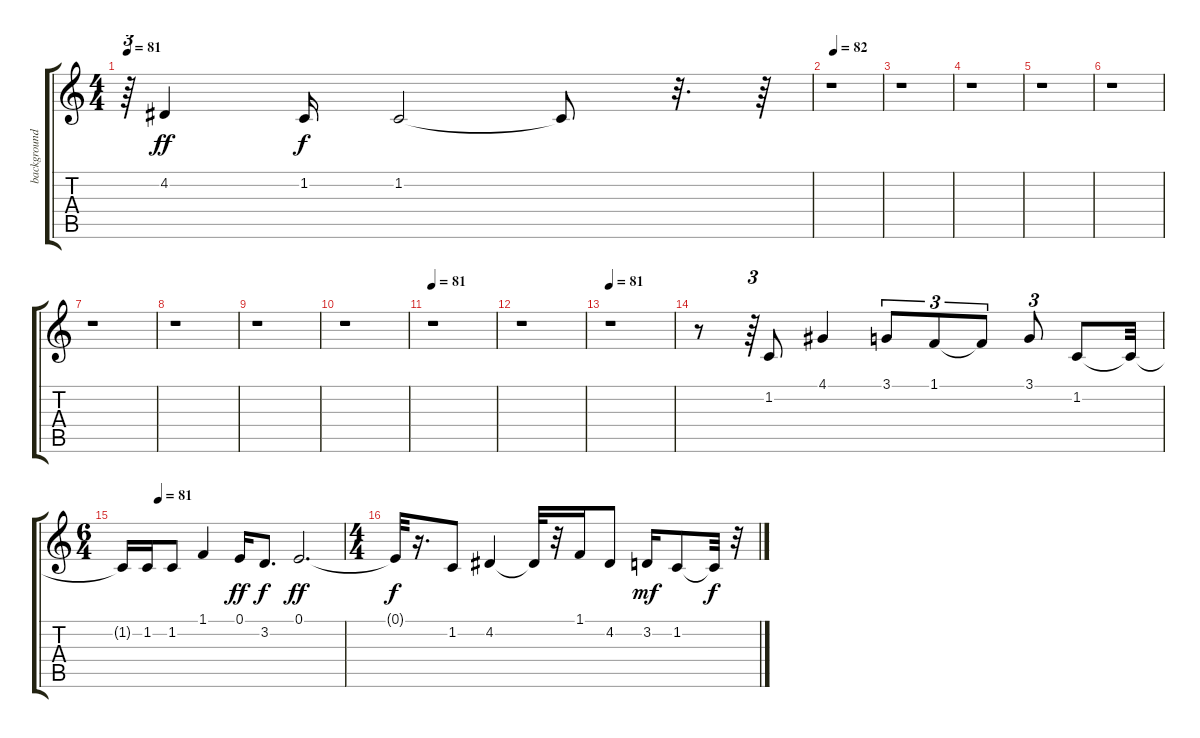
\track ("background" "background") {instrument orchestralharp}
\staff {score tabs}
\tuning (E4 B3 G3 D3 A2 E2) {hide}
\ts (4 4)
\tempo 81
\clef g2
\ks c
r.64{tu (3 2) dy f} 4.2.4{dy ff} 1.2.16{dy f} 1.2.2 1.2{t}.8 r.32{d} r.64 |
\tempo (82 0.0625)
r.1 |
r.1 |
r.1 |
r.1 |
r.1 |
r.1 |
r.1 |
r.1 |
r.1 |
\tempo 81
r.1 |
r.1 |
\tempo 81
r.1 |
r.8 r.64{tu (3 2)} 1.2.8 4.1.4 3.1.8{tu (3 2)} 1.1.8{tu (3 2)} 1.1{t}.8{tu (3 2)} 3.1.8{tu (3 2)} 1.2.8 1.2{t}.32 |
\ts (6 4)
\tempo (81 0.16666666666666666)
1.2{t}.16 1.2.16 1.2.8 1.1.4 0.1.16{dy ff} 3.2.8{d dy f} 0.1.2{d dy ff} |
\ts (4 4)
0.1{t}.32{dy f} r.16{d} 1.2.8 4.2.4 4.2{t}.32 r.32 1.1.16 4.2.8 3.2.16{dy mf} 1.2.8 1.2{t}.32{dy f} r.32
